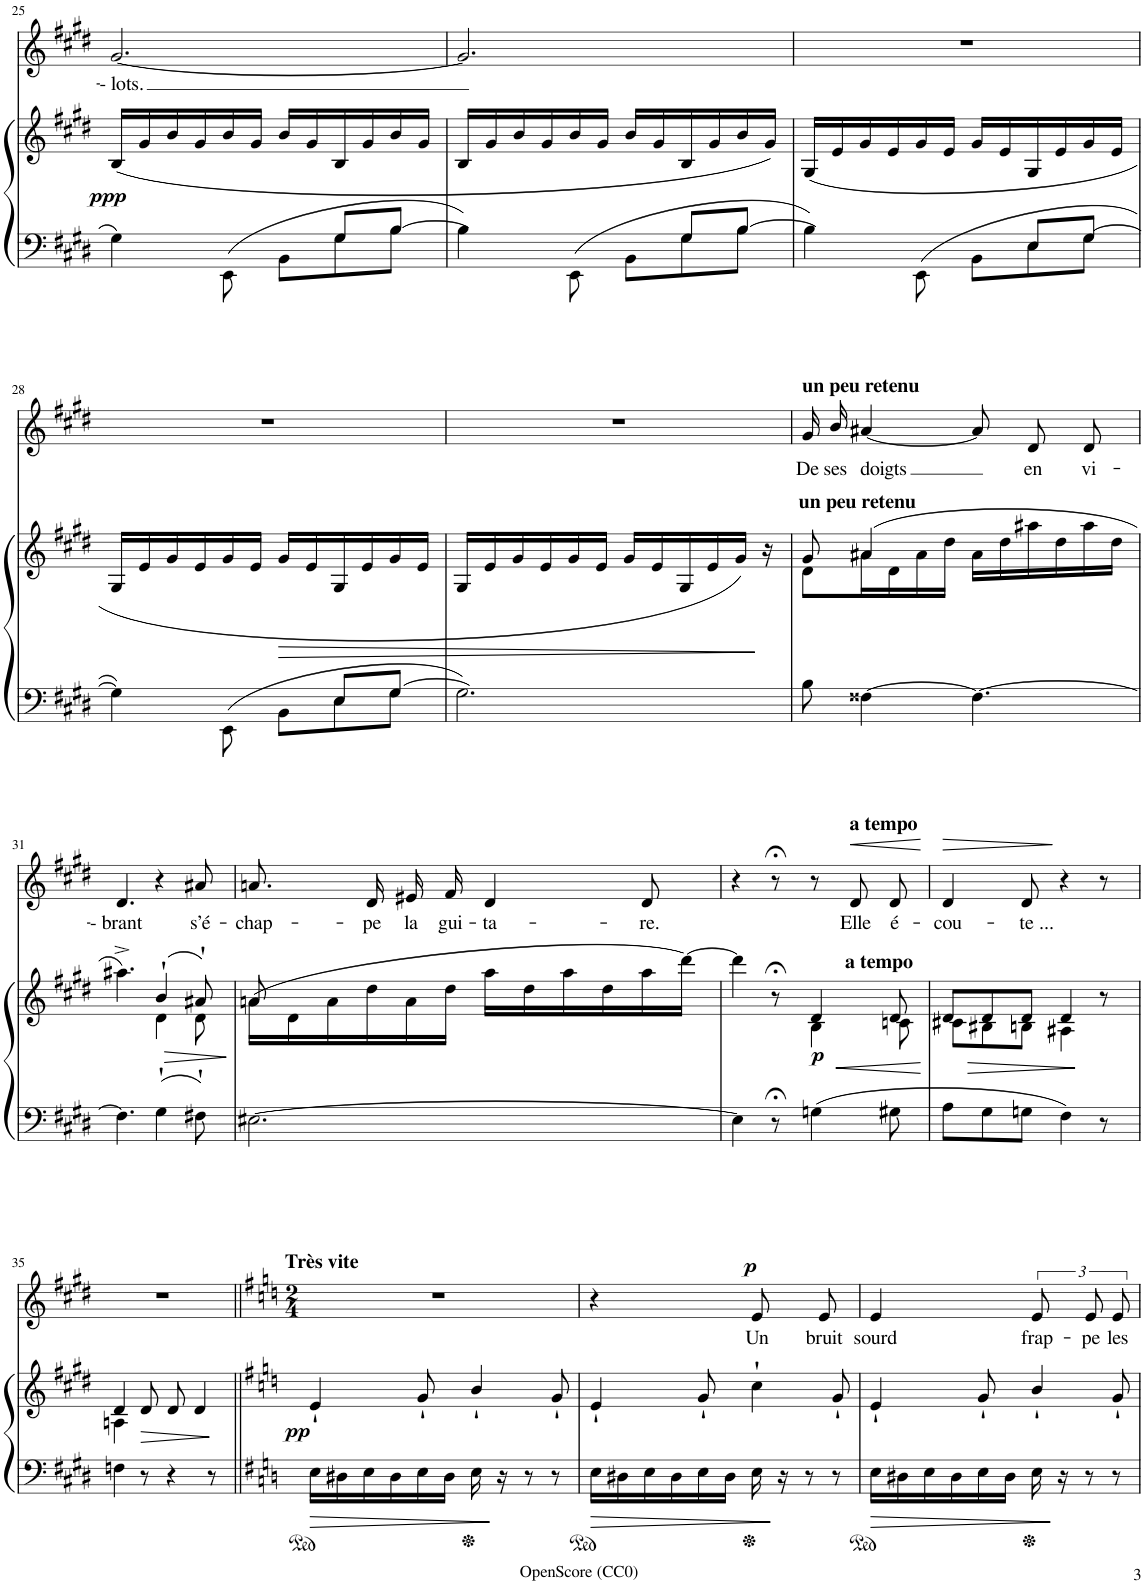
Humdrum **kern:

**kern	**kern	**dynam	**kern	**text	**dynam
*part2	*part2	*part2	*part1	*part1	*part1
*staff3	*staff2	*staff2/3	*staff1	*staff1	*staff1
*I"Piano	*	*	*I"Chant Voice	*	*
*I'Pno	*	*	*	*	*
!!LO:PB:g=z
*clefF4	*clefG2	*	*clefG2	*	*
*k[f#c#g#d#]	*k[f#c#g#d#]	*	*k[f#c#g#d#]	*	*
*M6/8	*M6/8	*	*M6/8	*	*
=25	=25	=25	=25	=25	=25
*^	*	*	*	*	*
!	!	!	!LO:DY:b	!	!LO:LY:b	!
4G#\	2ryy	(16B/LL	ppp	[2.g#/	-- lots.	.
.	.	16g#/	.	.	.	.
.	.	16b/	.	.	.	.
.	.	16g#/	.	.	.	.
8EE\	.	16b/	.	.	.	.
.	.	16g#/JJ	.	.	.	.
8BB\L	.	16b/LL	.	.	.	.
.	.	16g#/	.	.	.	.
8G#\	8G#/L	16B/	.	.	.	.
.	.	16g#/	.	.	.	.
[>8B\J	8B/J	16b/	.	.	.	.
.	.	16g#/JJ	.	.	.	.
=26	=26	=26	=26	=26	=26	=26
4B\]	2ryy	16B/LL	.	2.g#/]	.	.
.	.	16g#/	.	.	.	.
.	.	16b/	.	.	.	.
.	.	16g#/	.	.	.	.
8EE\	.	16b/	.	.	.	.
.	.	16g#/JJ	.	.	.	.
8BB\L	.	16b/LL	.	.	.	.
.	.	16g#/	.	.	.	.
8G#\	8G#/L	16B/	.	.	.	.
.	.	16g#/	.	.	.	.
[>8B\J	8B/J	16b/	.	.	.	.
.	.	16g#/JJ)	.	.	.	.
=27	=27	=27	=27	=27	=27	=27
4B\]	2ryy	(16G#/LL	.	2.r	.	.
.	.	16e/	.	.	.	.
.	.	16g#/	.	.	.	.
.	.	16e/	.	.	.	.
8EE\	.	16g#/	.	.	.	.
.	.	16e/JJ	.	.	.	.
8BB\L	.	16g#/LL	.	.	.	.
.	.	16e/	.	.	.	.
8E\	8E/L	16G#/	.	.	.	.
.	.	16e/	.	.	.	.
[>8G#\J	8G#/J	16g#/	.	.	.	.
.	.	16e/JJ	.	.	.	.
!!LO:LB:g=z
=28	=28	=28	=28	=28	=28	=28
4G#\]	2ryy	16G#/LL	.	2.r	.	.
.	.	16e/	.	.	.	.
.	.	16g#/	.	.	.	.
.	.	16e/	.	.	.	.
8EE\	.	16g#/	.	.	.	.
.	.	16e/JJ	.	.	.	.
!	!	!	!LO:HP:b	!	!	!
8BB\L	.	16g#/LL	>	.	.	.
.	.	16e/	.	.	.	.
8E\	8E/L	16G#/	.	.	.	.
.	.	16e/	.	.	.	.
[>8G#\J	8G#/J	16g#/	.	.	.	.
.	.	16e/JJ	.	.	.	.
*v	*v	*	*	*	*	*
=29	=29	=29	=29	=29	=29
2.G#\]	16G#/LL	.	2.r	.	.
.	16e/	.	.	.	.
.	16g#/	.	.	.	.
.	16e/	.	.	.	.
.	16g#/	.	.	.	.
.	16e/JJ	.	.	.	.
.	16g#/LL	.	.	.	.
.	16e/	.	.	.	.
.	16G#/	.	.	.	.
.	16e/	.	.	.	.
.	16g#/JJ)	.	.	.	.
.	16r	]	.	.	.
=30	=30	=30	=30	=30	=30
*	*^	*	*	*	*
!	!	!	!	!LO:TX:a:B:t=un peu retenu	!	!
!	!LO:TX:a:B:t=un peu retenu	!	!	!	!	!
!	!	!	!	!	!LO:LY:b	!
8B\	8g#/	8d#\L	.	16g#/LL	De	.
!	!	!	!	!	!LO:LY:b	!
.	.	.	.	16b/JJ	ses	.
!	!	!	!	!	!LO:LY:b	!
[4F##X\	(4a#X/	16a#\L	.	[4a#X/	doigts	.
.	.	16d#\	.	.	.	.
.	.	16a#\	.	.	.	.
.	.	16dd#\JJ	.	.	.	.
4.F##\_	8ryy	16a#\LL	.	8a#/L]	.	.
.	.	16dd#\	.	.	.	.
!	!	!	!	!	!LO:LY:b	!
.	4ryy	16aa#X\	.	8d#/	en	.
.	.	16dd#\	.	.	.	.
!	!	!	!	!	!LO:LY:b	!
.	.	16aa#\	.	8d#/J	vi-	.
.	.	16dd#\JJ	.	.	.	.
!!LO:LB:g=z
=31	=31	=31	=31	=31	=31	=31
!	!	!	!	!	!LO:LY:b	!
4.F##\]	4.aa#X^>\)	4.ryy	.	4.d#/	-- brant	.
!	!	!	!LO:HP:b	!	!	!
4G#`\	(4b`/	4d#\	>	4r	.	.
!	!	!	!	!	!LO:LY:b	!
8F#X`\	8a#X`/)	8d#\	.	8a#X/	s’é-	.
*	*v	*v	*	*	*	*
.	.	]	.	.	.
=32	=32	=32	=32	=32	=32
*	*^	*	*	*	*
!	!	!	!	!	!LO:LY:b	!
[2.E#X\	8an/	(>16a\LL	.	8.an/L	-chap-	.
.	.	16d#\	.	.	.	.
.	8ryy	16a\	.	.	.	.
!	!	!	!	!	!LO:LY:b	!
.	.	16dd#\	.	16d#/L	-pe	.
!	!	!	!	!	!LO:LY:b	!
.	8ryy	16a\	.	16e#X/	la	.
!	!	!	!	!	!LO:LY:b	!
.	.	16dd#\JJ	.	16f#/JJ	gui-	.
!	!	!	!	!	!LO:LY:b	!
.	4.ryy	16aa\LL	.	4d#/	-ta-	.
.	.	16dd#\	.	.	.	.
.	.	16aa\	.	.	.	.
.	.	16dd#\	.	.	.	.
!	!	!	!	!	!LO:LY:b	!
.	.	16aa\	.	8d#/	-re.	.
.	.	[>16ddd#\JJ)	.	.	.	.
=33	=33	=33	=33	=33	=33	=33
4E#\]	4ddd#\]	4.ryy	.	4r	.	.
8r;<	8r;<	.	.	8r;<	.	.
!	!LO:TX:a:B:t=a tempo	!	!	!	!	!
!	!	!	!LO:HP:b	!	!	!
!	!	!	!LO:DY:n=1:b	!	!	!
4Gn\	4d#/	4B\	< p	8r	.	.
!	!	!	!	!LO:TX:a:B:t=a tempo	!	!
!	!	!	!	!	!LO:LY:b	!LO:HP:b
.	.	.	.	8d#/L	Elle	<
!	!	!	!	!	!LO:LY:b	!
8G#X\	8d#/	8cn\	.	8d#/J	é-	.
*	*v	*v	*	*	*	*
.	.	[	.	.	[
=34	=34	=34	=34	=34	=34
!	!	!LO:HP:b	!	!LO:LY:b	!LO:HP:b
*	*^	*	*	*	*
8A\L	8d#/L	8c#X\L	>	4d#/	-cou-	>
8G#\	8d#/	8B#X\	.	.	.	.
!	!	!	!	!	!LO:LY:b	!
8Gn\J	8d#/J	8Bn\J	.	8d#/	-te ...	.
4F#\	4d#/	4A#X\	.	4r	.	]
8r	8r	8ryy	]	8r	.	.
!!LO:LB:g=z
=35	=35	=35	=35	=35	=35	=35
4Fn\	4d#/	4An\	.	2.r	.	.
!	!	!	!LO:HP:b	!	!	!
8r	8d#/	2ryy	>	.	.	.
4r	8d#/	.	.	.	.	.
.	4d#/	.	]	.	.	.
8r	.	.	.	.	.	.
*	*v	*v	*	*	*	*
=36||	=36||	=36||	=36||	=36||	=36||
*k[f#]	*k[f#]	*	*k[f#]	*	*
*	*	*	*M2/4	*	*
!	!	!	!LO:TX:a:B:t=Très vite	!	!
!	!	!LO:DY:b	!	!	!
16E\LL	4e`/	pp	2r	.	.
16D#X\	.	.	.	.	.
16E\	.	.	.	.	.
16D#\	.	.	.	.	.
16E\	8g`/	.	.	.	.
16D#\JJ	.	.	.	.	.
16E\	4b`/	.	.	.	.
16r	.	.	.	.	.
8r	.	.	4ryy	.	.
8r	8g`/	.	.	.	.
=37	=37	=37	=37	=37	=37
16E\LL	4e`/	.	4r	.	.
16D#X\	.	.	.	.	.
16E\	.	.	.	.	.
16D#\	.	.	.	.	.
!	!	!	!	!LO:LY:b	!LO:DY:a
16E\	8g`/	.	8e/L	Un	p
16D#\JJ	.	.	.	.	.
!	!	!	!	!LO:LY:b	!
16E\	4cc`\	.	8e/J	bruit	.
16r	.	.	.	.	.
8r	.	.	4ryy	.	.
8r	8g`/	.	.	.	.
=38	=38	=38	=38	=38	=38
!	!	!	!	!LO:LY:b	!
16E\LL	4e`/	.	4e/	sourd	.
16D#X\	.	.	.	.	.
16E\	.	.	.	.	.
16D#\	.	.	.	.	.
!	!	!	!	!LO:LY:b	!
16E\	8g`/	.	12e/L	frap-	.
16D#\JJ	.	.	.	.	.
!	!	!	!	!LO:LY:b	!
.	.	.	12e/	-pe	.
16E\	4b`/	.	.	.	.
!	!	!	!	!LO:LY:b	!
.	.	.	12e/J	les	.
16r	.	.	.	.	.
8r	.	.	4ryy	.	.
8r	8g`/	.	.	.	.
=	=	=	=	=	=
*-	*-	*-	*-	*-	*-
